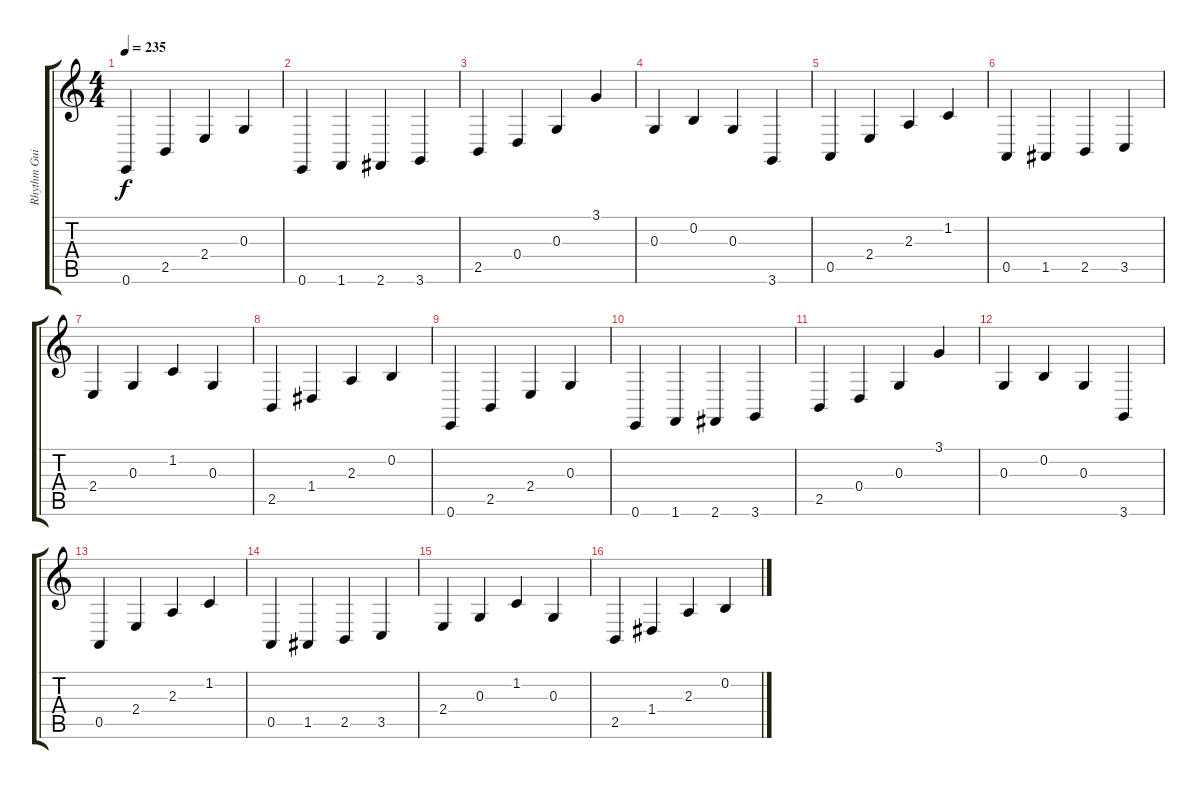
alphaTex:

\track ("Rhythm Guitar 2" "Rhythm Gui") {instrument acousticgrandpiano}
\staff {score tabs}
\tuning (E4 B3 G3 D3 A2 E2) {hide}
\ts (4 4)
\tempo 235
\clef g2
\ks c
0.6.4{dy f} 2.5.4 2.4.4 0.3.4 |
0.6.4 1.6.4 2.6.4 3.6.4 |
2.5.4 0.4.4 0.3.4 3.1.4 |
0.3.4 0.2.4 0.3.4 3.6.4 |
0.5.4 2.4.4 2.3.4 1.2.4 |
0.5.4 1.5.4 2.5.4 3.5.4 |
2.4.4 0.3.4 1.2.4 0.3.4 |
2.5.4 1.4.4 2.3.4 0.2.4 |
0.6.4 2.5.4 2.4.4 0.3.4 |
0.6.4 1.6.4 2.6.4 3.6.4 |
2.5.4 0.4.4 0.3.4 3.1.4 |
0.3.4 0.2.4 0.3.4 3.6.4 |
0.5.4 2.4.4 2.3.4 1.2.4 |
0.5.4 1.5.4 2.5.4 3.5.4 |
2.4.4 0.3.4 1.2.4 0.3.4 |
2.5.4 1.4.4 2.3.4 0.2.4
